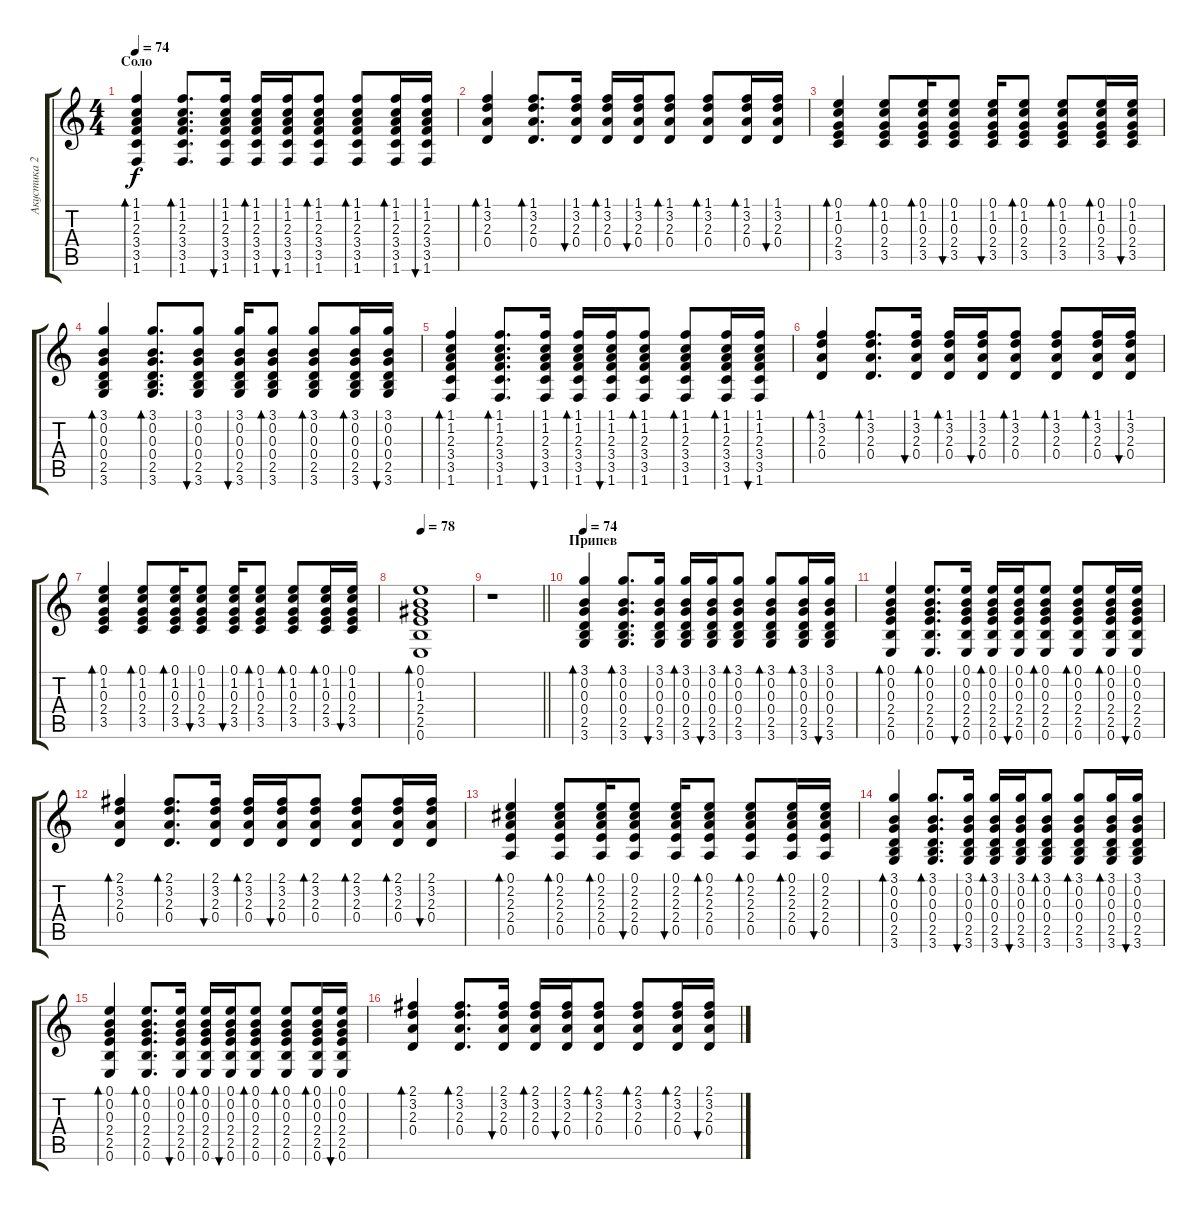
\track ("Акустика 2" "Акустика 2") {instrument acousticguitarsteel}
\staff {score tabs}
\tuning (E4 B3 G3 D3 A2 E2) {hide}
\ts (4 4)
\section ("" "Соло")
\tempo 74
\clef g2
\ks c
(1.1 1.2 2.3 3.4 3.5 1.6).4{bd 30 dy f} (1.1 1.2 2.3 3.4 3.5 1.6).8{d bd 30} (1.1 1.2 2.3 3.4 3.5 1.6).16{bu 30} (1.1 1.2 2.3 3.4 3.5 1.6).16{bd 30} (1.1 1.2 2.3 3.4 3.5 1.6).16{bu 30} (1.1 1.2 2.3 3.4 3.5 1.6).8{bd 30} (1.1 1.2 2.3 3.4 3.5 1.6).8{bd 30} (1.1 1.2 2.3 3.4 3.5 1.6).16{bd 30} (1.1 1.2 2.3 3.4 3.5 1.6).16{bu 30} |
(1.1 3.2 2.3 0.4).4{bd 30} (1.1 3.2 2.3 0.4).8{d bd 30} (1.1 3.2 2.3 0.4).16{bu 30} (1.1 3.2 2.3 0.4).16{bd 30} (1.1 3.2 2.3 0.4).16{bu 30} (1.1 3.2 2.3 0.4).8{bd 30} (1.1 3.2 2.3 0.4).8{bd 30} (1.1 3.2 2.3 0.4).16{bd 30} (1.1 3.2 2.3 0.4).16{bu 30} |
(0.1 1.2 0.3 2.4 3.5).4{bd 30} (0.1 1.2 0.3 2.4 3.5).8{bd 30} (0.1 1.2 0.3 2.4 3.5).16{bd 30} (0.1 1.2 0.3 2.4 3.5).8{bu 30} (0.1 1.2 0.3 2.4 3.5).16{bu 30} (0.1 1.2 0.3 2.4 3.5).8{bd 30} (0.1 1.2 0.3 2.4 3.5).8{bd 30} (0.1 1.2 0.3 2.4 3.5).16{bd 30} (0.1 1.2 0.3 2.4 3.5).16{bu 30} |
(3.1 0.2 0.3 0.4 2.5 3.6).4{bd 30} (3.1 0.2 0.3 0.4 2.5 3.6).8{d bd 30} (3.1 0.2 0.3 0.4 2.5 3.6).8{bu 30} (3.1 0.2 0.3 0.4 2.5 3.6).16{bu 30} (3.1 0.2 0.3 0.4 2.5 3.6).8{bd 30} (3.1 0.2 0.3 0.4 2.5 3.6).8{bd 30} (3.1 0.2 0.3 0.4 2.5 3.6).16{bd 30} (3.1 0.2 0.3 0.4 2.5 3.6).16{bu 30} |
(1.1 1.2 2.3 3.4 3.5 1.6).4{bd 30} (1.1 1.2 2.3 3.4 3.5 1.6).8{d bd 30} (1.1 1.2 2.3 3.4 3.5 1.6).16{bu 30} (1.1 1.2 2.3 3.4 3.5 1.6).16{bd 30} (1.1 1.2 2.3 3.4 3.5 1.6).16{bu 30} (1.1 1.2 2.3 3.4 3.5 1.6).8{bd 30} (1.1 1.2 2.3 3.4 3.5 1.6).8{bd 30} (1.1 1.2 2.3 3.4 3.5 1.6).16{bd 30} (1.1 1.2 2.3 3.4 3.5 1.6).16{bu 30} |
(1.1 3.2 2.3 0.4).4{bd 30} (1.1 3.2 2.3 0.4).8{d bd 30} (1.1 3.2 2.3 0.4).16{bu 30} (1.1 3.2 2.3 0.4).16{bd 30} (1.1 3.2 2.3 0.4).16{bu 30} (1.1 3.2 2.3 0.4).8{bd 30} (1.1 3.2 2.3 0.4).8{bd 30} (1.1 3.2 2.3 0.4).16{bd 30} (1.1 3.2 2.3 0.4).16{bu 30} |
(0.1 1.2 0.3 2.4 3.5).4{bd 30} (0.1 1.2 0.3 2.4 3.5).8{bd 30} (0.1 1.2 0.3 2.4 3.5).16{bd 30} (0.1 1.2 0.3 2.4 3.5).8{bu 30} (0.1 1.2 0.3 2.4 3.5).16{bu 30} (0.1 1.2 0.3 2.4 3.5).8{bd 30} (0.1 1.2 0.3 2.4 3.5).8{bd 30} (0.1 1.2 0.3 2.4 3.5).16{bd 30} (0.1 1.2 0.3 2.4 3.5).16{bu 30} |
\tempo (78 0.03125)
(0.1 0.2 1.3 2.4 2.5 0.6).1{bd 30} |
\barLineRight lightlight
r.1 |
\section ("" "Припев")
\tempo 74
(3.1 0.2 0.3 0.4 2.5 3.6).4{bd 30 volume 8} (3.1 0.2 0.3 0.4 2.5 3.6).8{d bd 30} (3.1 0.2 0.3 0.4 2.5 3.6).16{bu 30} (3.1 0.2 0.3 0.4 2.5 3.6).16{bd 30} (3.1 0.2 0.3 0.4 2.5 3.6).16{bu 30} (3.1 0.2 0.3 0.4 2.5 3.6).8{bd 30} (3.1 0.2 0.3 0.4 2.5 3.6).8{bd 30} (3.1 0.2 0.3 0.4 2.5 3.6).16{bd 30} (3.1 0.2 0.3 0.4 2.5 3.6).16{bu 30} |
(0.1 0.2 0.3 2.4 2.5 0.6).4{bd 30} (0.1 0.2 0.3 2.4 2.5 0.6).8{d bd 30} (0.1 0.2 0.3 2.4 2.5 0.6).16{bu 30} (0.1 0.2 0.3 2.4 2.5 0.6).16{bd 30} (0.1 0.2 0.3 2.4 2.5 0.6).16{bu 30} (0.1 0.2 0.3 2.4 2.5 0.6).8{bd 30} (0.1 0.2 0.3 2.4 2.5 0.6).8{bd 30} (0.1 0.2 0.3 2.4 2.5 0.6).16{bd 30} (0.1 0.2 0.3 2.4 2.5 0.6).16{bu 30} |
(2.1 3.2 2.3 0.4).4{bd 30} (2.1 3.2 2.3 0.4).8{d bd 30} (2.1 3.2 2.3 0.4).16{bu 30} (2.1 3.2 2.3 0.4).16{bd 30} (2.1 3.2 2.3 0.4).16{bu 30} (2.1 3.2 2.3 0.4).8{bd 30} (2.1 3.2 2.3 0.4).8{bd 30} (2.1 3.2 2.3 0.4).16{bd 30} (2.1 3.2 2.3 0.4).16{bu 30} |
(0.1 2.2 2.3 2.4 0.5).4{bd 30} (0.1 2.2 2.3 2.4 0.5).8{bd 30} (0.1 2.2 2.3 2.4 0.5).16{bd 30} (0.1 2.2 2.3 2.4 0.5).8{bu 30} (0.1 2.2 2.3 2.4 0.5).16{bu 30} (0.1 2.2 2.3 2.4 0.5).8{bd 30} (0.1 2.2 2.3 2.4 0.5).8{bd 30} (0.1 2.2 2.3 2.4 0.5).16{bd 30} (0.1 2.2 2.3 2.4 0.5).16{bu 30} |
(3.1 0.2 0.3 0.4 2.5 3.6).4{bd 30} (3.1 0.2 0.3 0.4 2.5 3.6).8{d bd 30} (3.1 0.2 0.3 0.4 2.5 3.6).16{bu 30} (3.1 0.2 0.3 0.4 2.5 3.6).16{bd 30} (3.1 0.2 0.3 0.4 2.5 3.6).16{bu 30} (3.1 0.2 0.3 0.4 2.5 3.6).8{bd 30} (3.1 0.2 0.3 0.4 2.5 3.6).8{bd 30} (3.1 0.2 0.3 0.4 2.5 3.6).16{bd 30} (3.1 0.2 0.3 0.4 2.5 3.6).16{bu 30} |
(0.1 0.2 0.3 2.4 2.5 0.6).4{bd 30} (0.1 0.2 0.3 2.4 2.5 0.6).8{d bd 30} (0.1 0.2 0.3 2.4 2.5 0.6).16{bu 30} (0.1 0.2 0.3 2.4 2.5 0.6).16{bd 30} (0.1 0.2 0.3 2.4 2.5 0.6).16{bu 30} (0.1 0.2 0.3 2.4 2.5 0.6).8{bd 30} (0.1 0.2 0.3 2.4 2.5 0.6).8{bd 30} (0.1 0.2 0.3 2.4 2.5 0.6).16{bd 30} (0.1 0.2 0.3 2.4 2.5 0.6).16{bu 30} |
(2.1 3.2 2.3 0.4).4{bd 30} (2.1 3.2 2.3 0.4).8{d bd 30} (2.1 3.2 2.3 0.4).16{bu 30} (2.1 3.2 2.3 0.4).16{bd 30} (2.1 3.2 2.3 0.4).16{bu 30} (2.1 3.2 2.3 0.4).8{bd 30} (2.1 3.2 2.3 0.4).8{bd 30} (2.1 3.2 2.3 0.4).16{bd 30} (2.1 3.2 2.3 0.4).16{bu 30}
